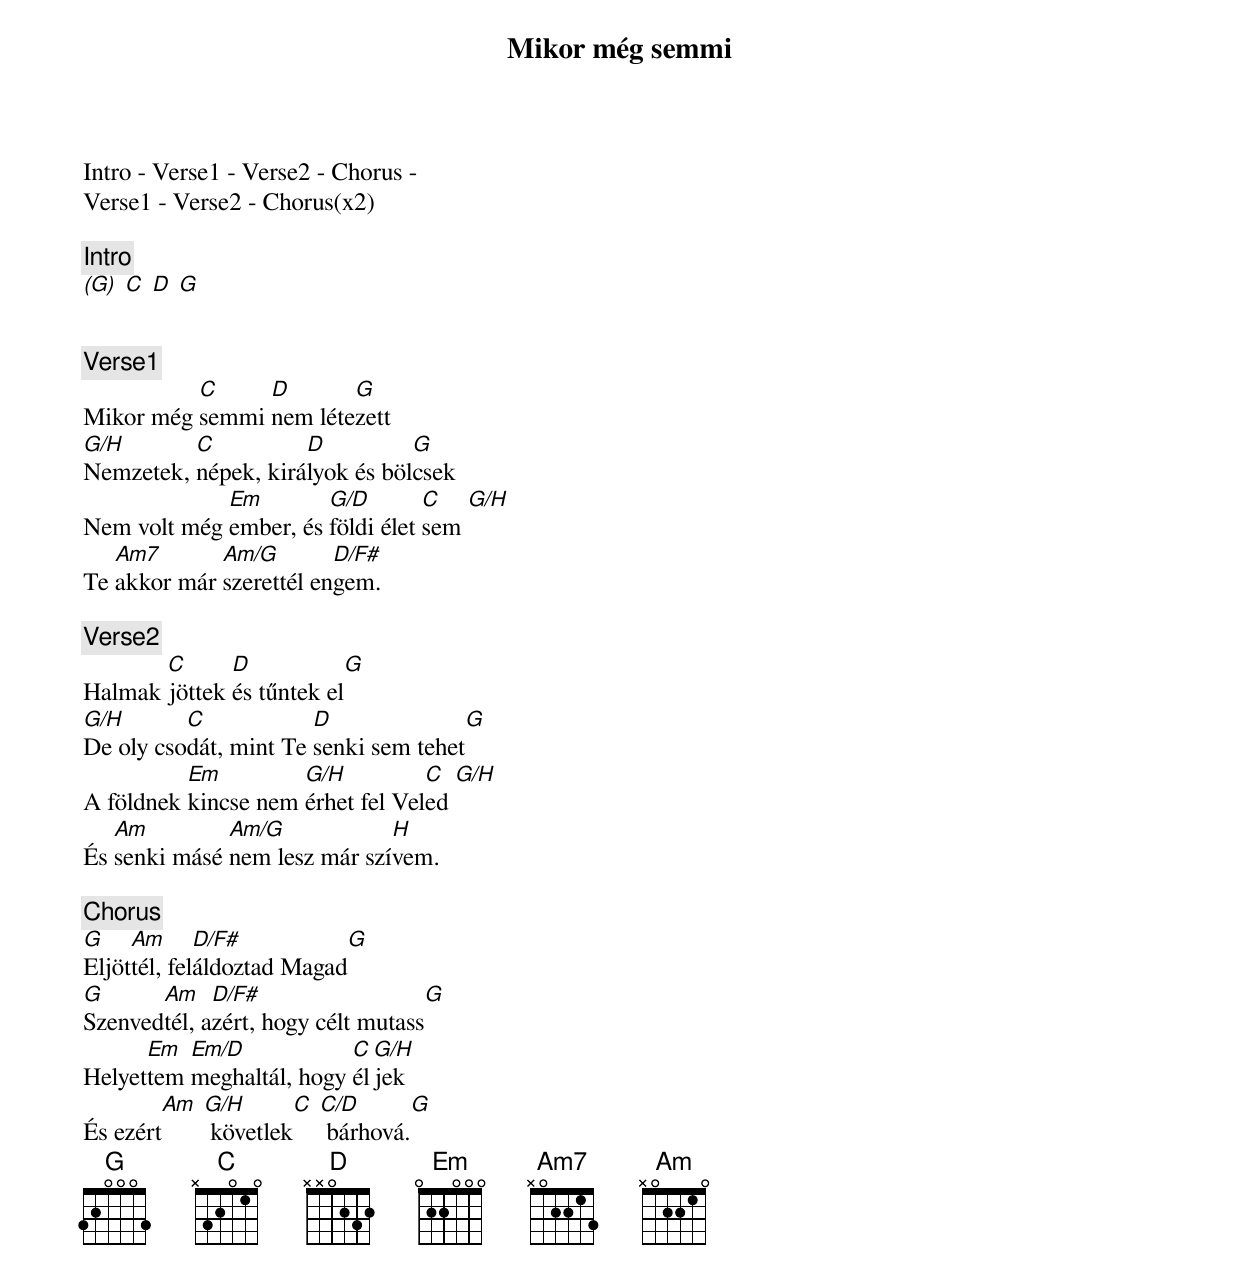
{title: Mikor még semmi}
{subtitle: }

Intro - Verse1 - Verse2 - Chorus -
Verse1 - Verse2 - Chorus(x2)

{c:Intro}
[(G)] [C] [D] [G]


{c:Verse1}
Mikor még [C]semmi [D]nem léte[G]zett
[G/H]Nemzetek, [C]népek, kirá[D]lyok és böl[G]csek
Nem volt még [Em]ember, és [G/D]földi élet [C]sem [G/H]
Te [Am7]akkor már [Am/G]szerettél en[D/F#]gem.

{c:Verse2}
Halmak [C]jöttek [D]és tűntek el[G]
[G/H]De oly cso[C]dát, mint Te [D]senki sem tehet[G]
A földnek [Em]kincse nem [G/H]érhet fel Vel[C]ed [G/H]
És [Am]senki másé [Am/G]nem lesz már szí[H]vem.

{c:Chorus}
[G]Eljöt[Am]tél, fel[D/F#]áldoztad Magad[G]
[G]Szenved[Am]tél, a[D/F#]zért, hogy célt mutass[G]
Helyet[Em]tem [Em/D]meghaltál, hogy [C]él[G/H]jek
És ezért[Am] [G/H] követlek[C] [C/D] bárhová.[G]
